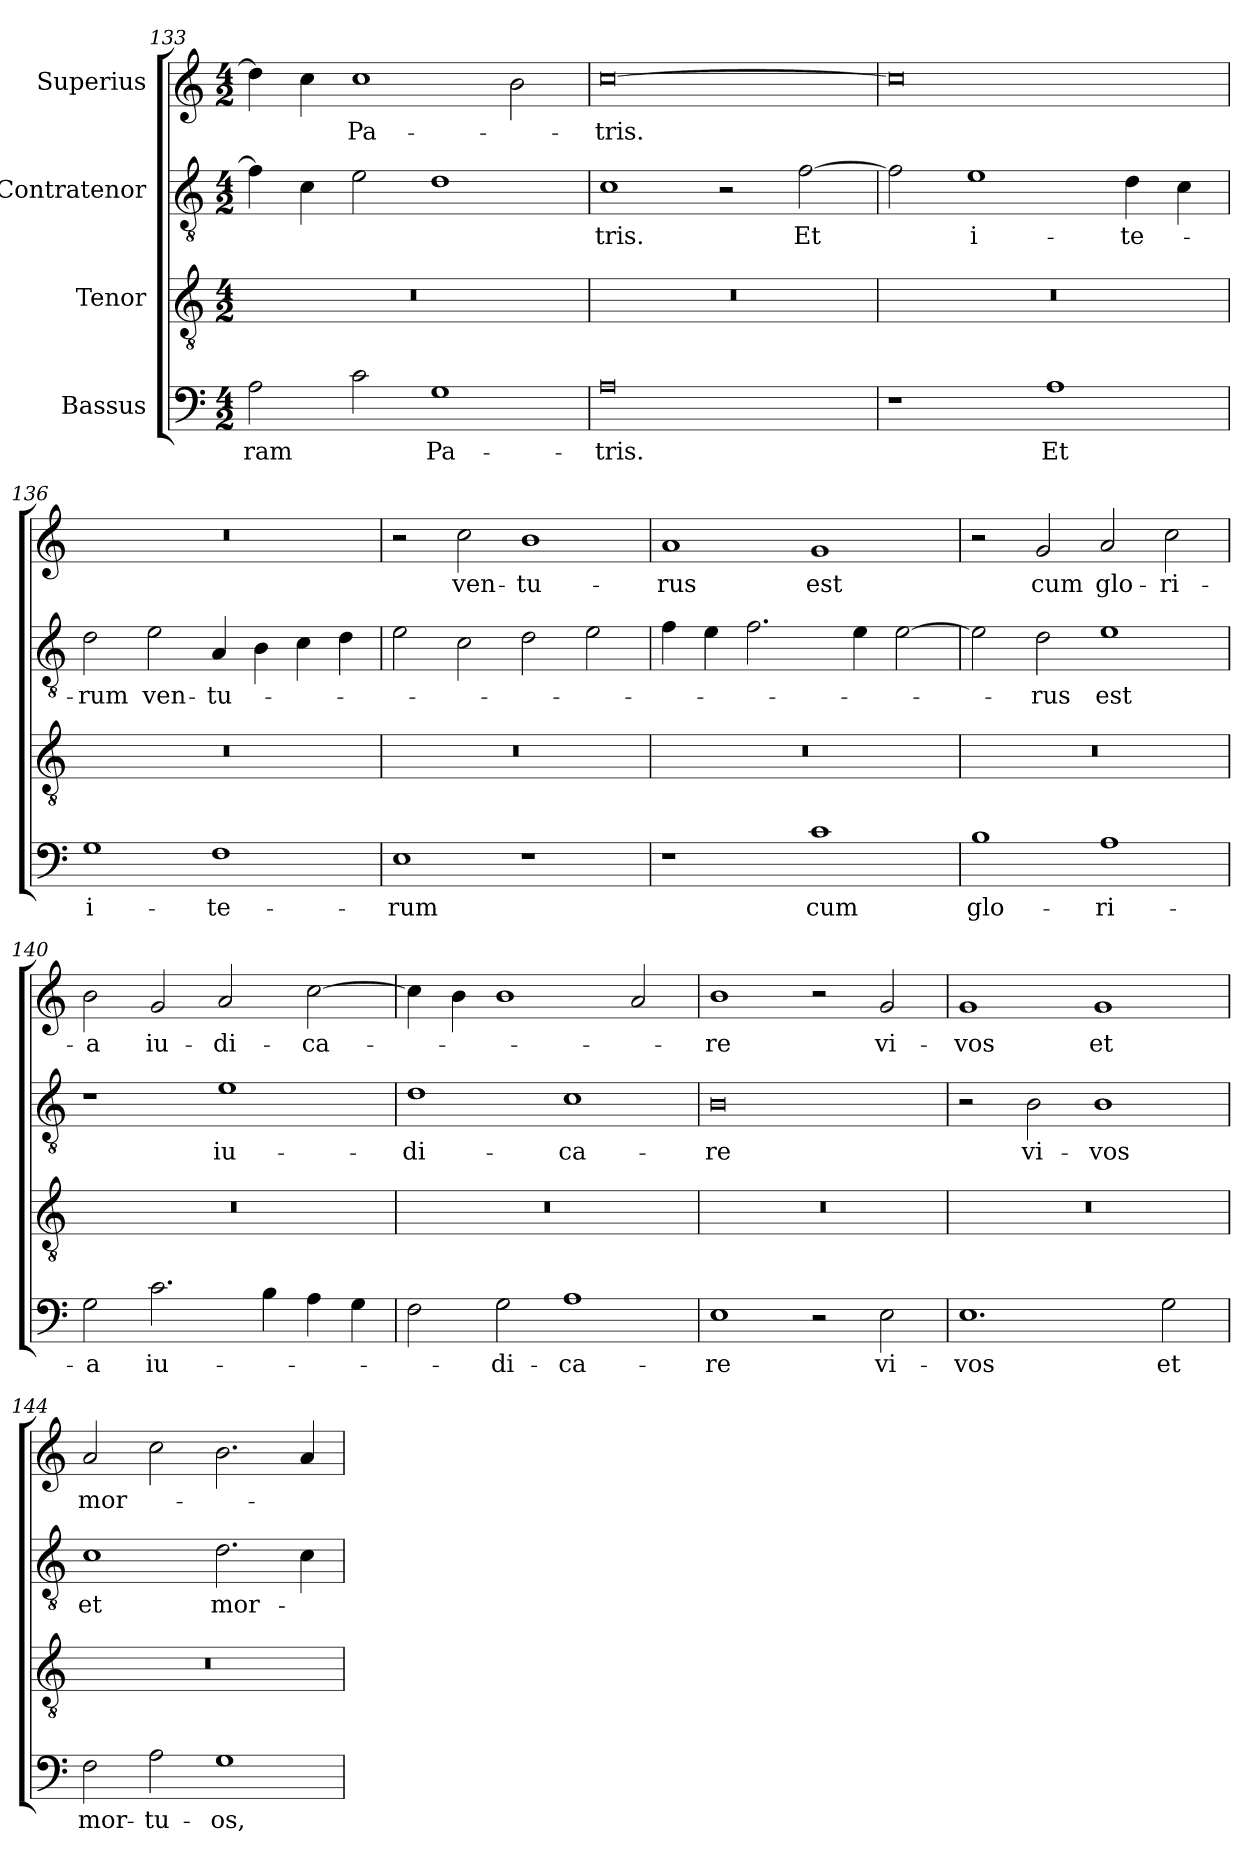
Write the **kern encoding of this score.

**kern	**text	**kern	**kern	**text	**kern	**text
*part4	*part4	*part3	*part2	*part2	*part1	*part1
*staff4	*staff4	*staff3	*staff2	*staff2	*staff1	*staff1
*I"Bassus	*	*I"Tenor	*I"Contratenor	*	*I"Superius	*
*clefF4	*	*clefGv2	*clefGv2	*	*clefG2	*
*k[]	*	*k[]	*k[]	*	*k[]	*
*M4/2	*	*M4/2	*M4/2	*	*M4/2	*
=133	=133	=133	=133	=133	=133	=133
2A\	-ram	0r	4f\]	.	4dd\]	.
.	.	.	4c\	.	4cc\	.
2c\	.	.	2e\	.	1cc\	Pa-
1G\	Pa-	.	1d\	.	.	.
.	.	.	.	.	2b\	.
=134	=134	=134	=134	=134	=134	=134
0A\	-tris.	0r	1c\	-tris.	[0cc\	-tris.
.	.	.	2r	.	.	.
.	.	.	[2f\	Et	.	.
=135	=135	=135	=135	=135	=135	=135
1r	.	0r	2f\]	.	0cc\]	.
.	.	.	1e\	i-	.	.
1A\	Et	.	.	.	.	.
.	.	.	4d\	-te-	.	.
.	.	.	4c\	.	.	.
=136	=136	=136	=136	=136	=136	=136
1G\	i-	0r	2d\	-rum	0r	.
.	.	.	2e\	ven-	.	.
1F\	-te-	.	4A/	-tu-	.	.
.	.	.	4B\	.	.	.
.	.	.	4c\	.	.	.
.	.	.	4d\	.	.	.
=137	=137	=137	=137	=137	=137	=137
1E\	-rum	0r	2e\	.	2r	.
.	.	.	2c\	.	2cc\	ven-
1r	.	.	2d\	.	1b\	-tu-
.	.	.	2e\	.	.	.
=138	=138	=138	=138	=138	=138	=138
1r	.	0r	4f\	.	1a/	-rus
.	.	.	4e\	.	.	.
.	.	.	2.f\	.	.	.
1c\	cum	.	.	.	1g/	est
.	.	.	4e\	.	.	.
.	.	.	[2e\	.	.	.
=139	=139	=139	=139	=139	=139	=139
1B\	glo-	0r	2e\]	.	2r	.
.	.	.	2d\	-rus	2g/	cum
1A\	-ri-	.	1e\	est	2a/	glo-
.	.	.	.	.	2cc\	-ri-
=140	=140	=140	=140	=140	=140	=140
2G\	-a	0r	1r	.	2b\	-a
2.c\	iu-	.	.	.	2g/	iu-
.	.	.	1e\	iu-	2a/	-di-
4B\	.	.	.	.	.	.
4A\	.	.	.	.	[2cc\	-ca-
4G\	.	.	.	.	.	.
=141	=141	=141	=141	=141	=141	=141
2F\	.	0r	1d\	-di-	4cc\]	.
.	.	.	.	.	4b\	.
2G\	-di-	.	.	.	1b\	.
1A\	-ca-	.	1c\	-ca-	.	.
.	.	.	.	.	2a/	.
=142	=142	=142	=142	=142	=142	=142
1E\	-re	0r	0B\	-re	1b\	-re
2r	.	.	.	.	2r	.
2E\	vi-	.	.	.	2g/	vi-
=143	=143	=143	=143	=143	=143	=143
1.E\	-vos	0r	2r	.	1g/	-vos
.	.	.	2B\	vi-	.	.
.	.	.	1B\	-vos	1g/	et
2G\	et	.	.	.	.	.
=144	=144	=144	=144	=144	=144	=144
2F\	mor-	0r	1c\	et	2a/	mor-
2A\	-tu-	.	.	.	2cc\	.
1G\	-os,	.	2.d\	mor-	2.b\	.
.	.	.	4c\	.	4a/	.
=	=	=	=	=	=	=
*-	*-	*-	*-	*-	*-	*-
